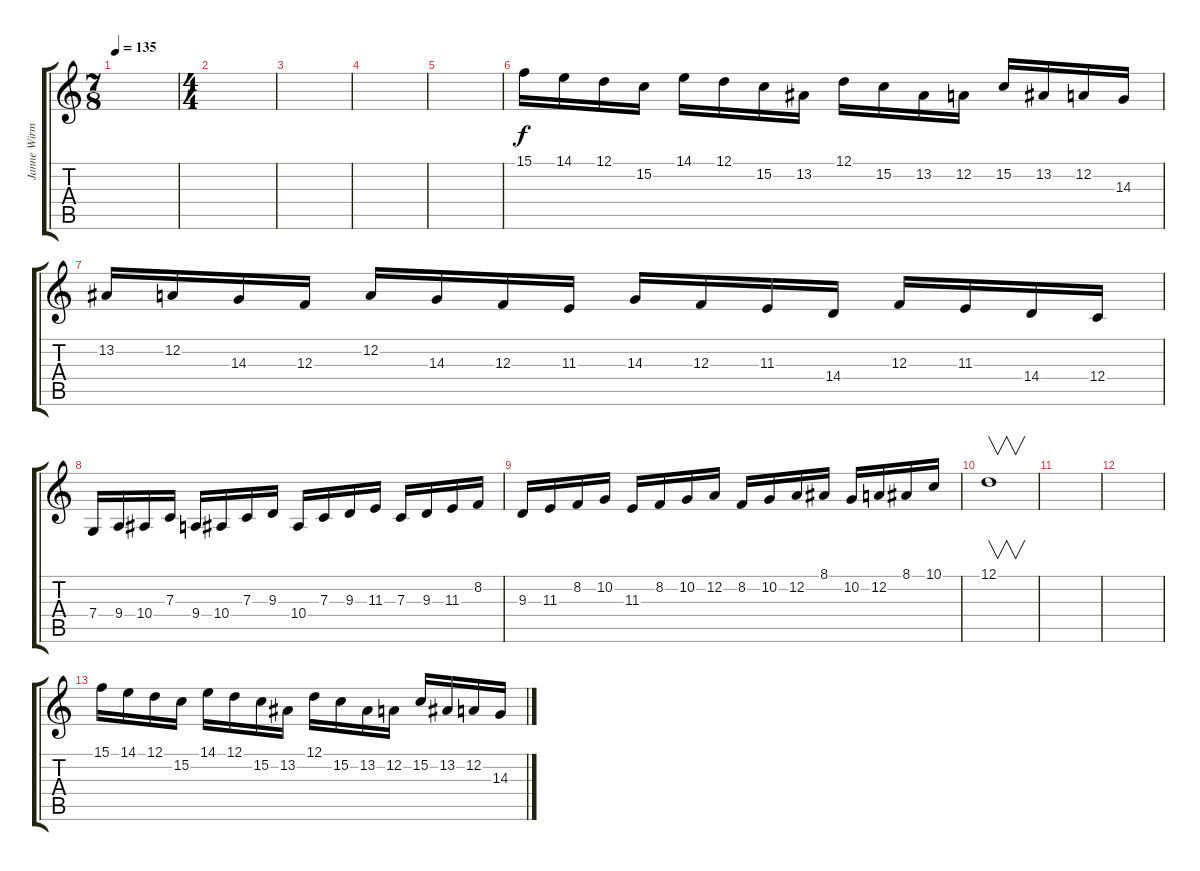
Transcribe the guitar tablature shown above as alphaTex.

\track ("Janne Wirman" "Janne Wirm") {instrument stringensemble1}
\staff {score tabs}
\tuning (D4 A3 F3 C3 G2 D2) {hide}
\ts (7 8)
\tempo 135
\clef g2
\ks c
|
\ts (4 4)
|
|
|
|
15.1.16 14.1.16 12.1.16 15.2.16 14.1.16 12.1.16 15.2.16 13.2.16 12.1.16 15.2.16 13.2.16 12.2.16 15.2.16 13.2.16 12.2.16 14.3.16 |
13.2.16 12.2.16 14.3.16 12.3.16 12.2.16 14.3.16 12.3.16 11.3.16 14.3.16 12.3.16 11.3.16 14.4.16 12.3.16 11.3.16 14.4.16 12.4.16 |
7.4.16 9.4.16 10.4.16 7.3.16 9.4.16 10.4.16 7.3.16 9.3.16 10.4.16 7.3.16 9.3.16 11.3.16 7.3.16 9.3.16 11.3.16 8.2.16 |
9.3.16 11.3.16 8.2.16 10.2.16 11.3.16 8.2.16 10.2.16 12.2.16 8.2.16 10.2.16 12.2.16 8.1.16 10.2.16 12.2.16 8.1.16 10.1.16 |
12.1.1{v} |
|
|
15.1.16 14.1.16 12.1.16 15.2.16 14.1.16 12.1.16 15.2.16 13.2.16 12.1.16 15.2.16 13.2.16 12.2.16 15.2.16 13.2.16 12.2.16 14.3.16
